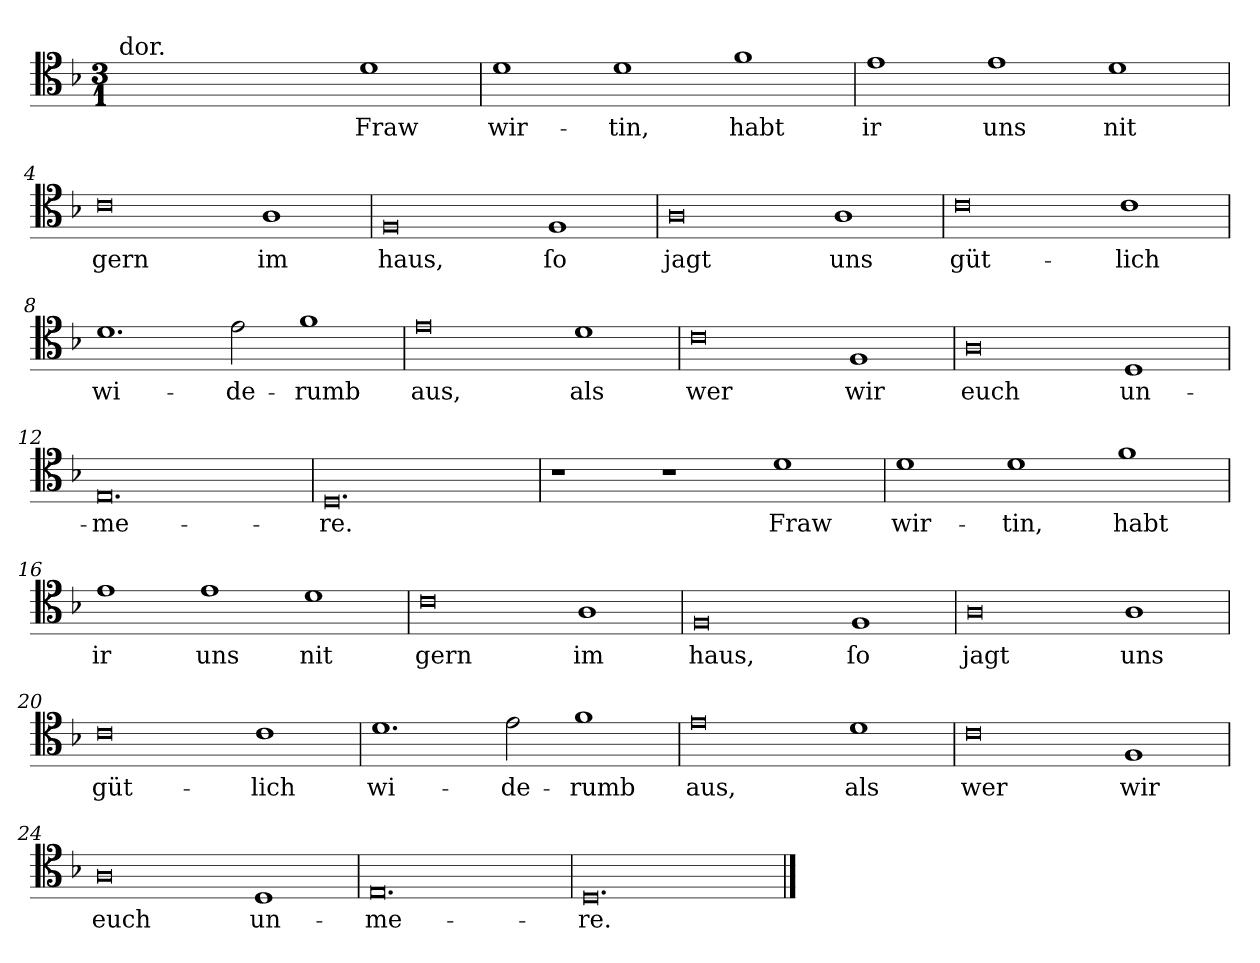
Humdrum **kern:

**kern	**text
*part1	*part1
*staff1	*staff1
*clefC4	*
*k[b-]	*
*M3/1	*
=1	=1
!LO:TX:a:t=dor.	!
1ryy	.
1ryy	.
1d	Fraw
=2	=2
1d	wir-
1d	-tin,
1f	habt
=3	=3
1e	ir
1e	uns
1d	nit
=4	=4
0c	gern
1A	im
=5	=5
0F	haus,
1F	ſo
=6	=6
0A	jagt
1A	uns
=7	=7
0c	güt-
1c	-lich
=8	=8
1.d	wi-
2e	-de-
1f	-rumb
=9	=9
0e	aus,
1d	als
=10	=10
0c	wer
1F	wir
=11	=11
0A	euch
1D	un-
=12	=12
0.E	-me-
=13	=13
0.D	-re.
=14	=14
1r	.
1r	.
1d	Fraw
=15	=15
1d	wir-
1d	-tin,
1f	habt
=16	=16
1e	ir
1e	uns
1d	nit
=17	=17
0c	gern
1A	im
=18	=18
0F	haus,
1F	ſo
=19	=19
0A	jagt
1A	uns
=20	=20
0c	güt-
1c	-lich
=21	=21
1.d	wi-
2e	-de-
1f	-rumb
=22	=22
0e	aus,
1d	als
=23	=23
0c	wer
1F	wir
=24	=24
0A	euch
1D	un-
=25	=25
0.E	-me-
=26	=26
0.D	-re.
==	==
*-	*-
